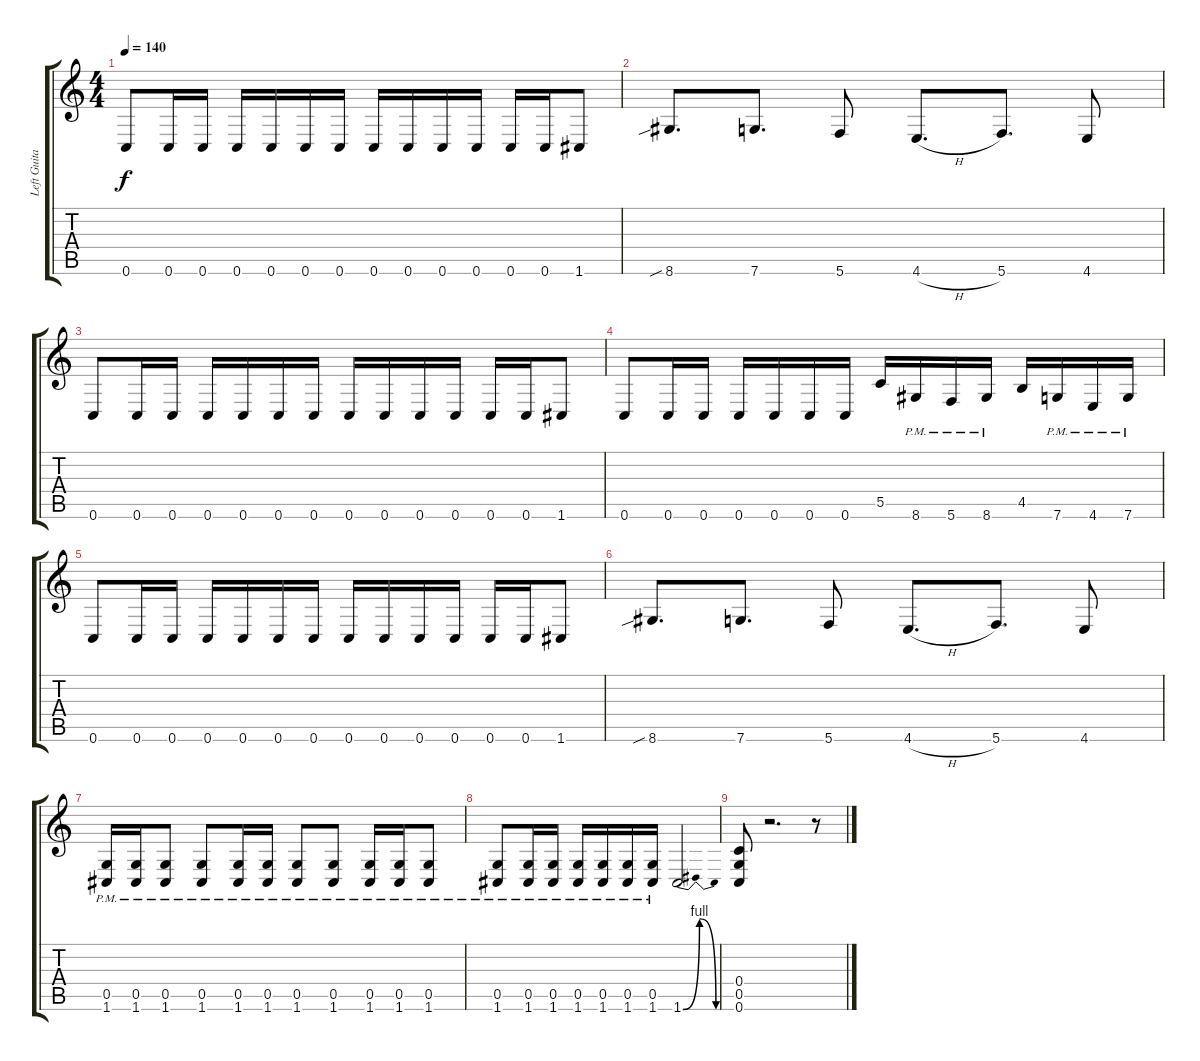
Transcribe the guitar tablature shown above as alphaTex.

\track ("Left Guitar" "Left Guita") {instrument distortionguitar}
\staff {score tabs}
\tuning (D4 A3 F3 C3 G2 C2) {hide}
\ts (4 4)
\tempo 140
\clef g2
\ks c
0.6.8{dy f} 0.6.16 0.6.16 0.6.16 0.6.16 0.6.16 0.6.16 0.6.16 0.6.16 0.6.16 0.6.16 0.6.16 0.6.16 1.6.8 |
8.6{sib}.8{d} 7.6.8{d} 5.6.8 4.6{h}.8{d} 5.6.8{d} 4.6.8 |
0.6.8 0.6.16 0.6.16 0.6.16 0.6.16 0.6.16 0.6.16 0.6.16 0.6.16 0.6.16 0.6.16 0.6.16 0.6.16 1.6.8 |
0.6.8 0.6.16 0.6.16 0.6.16 0.6.16 0.6.16 0.6.16 5.5.16 8.6{pm}.16 5.6{pm}.16 8.6{pm}.16 4.5.16 7.6{pm}.16 4.6{pm}.16 7.6{pm}.16 |
0.6.8 0.6.16 0.6.16 0.6.16 0.6.16 0.6.16 0.6.16 0.6.16 0.6.16 0.6.16 0.6.16 0.6.16 0.6.16 1.6.8 |
8.6{sib}.8{d} 7.6.8{d} 5.6.8 4.6{h}.8{d} 5.6.8{d} 4.6.8 |
(0.5{pm} 1.6{pm}).16 (0.5{pm} 1.6{pm}).16 (0.5{pm} 1.6{pm}).8 (0.5{pm} 1.6{pm}).8 (0.5{pm} 1.6{pm}).16 (0.5{pm} 1.6{pm}).16 (0.5{pm} 1.6{pm}).8 (0.5{pm} 1.6{pm}).8 (0.5{pm} 1.6{pm}).16 (0.5{pm} 1.6{pm}).16 (0.5{pm} 1.6{pm}).8 |
(0.5{pm} 1.6{pm}).8 (0.5{pm} 1.6{pm}).16 (0.5{pm} 1.6{pm}).16 (0.5{pm} 1.6{pm}).16 (0.5{pm} 1.6{pm}).16 (0.5{pm} 1.6{pm}).16 (0.5{pm} 1.6{pm}).16 1.6{be (bendrelease 0 0 15 4 45 4 60 0)}.2 |
(0.4 0.5 0.6).8 r.2{d} r.8
